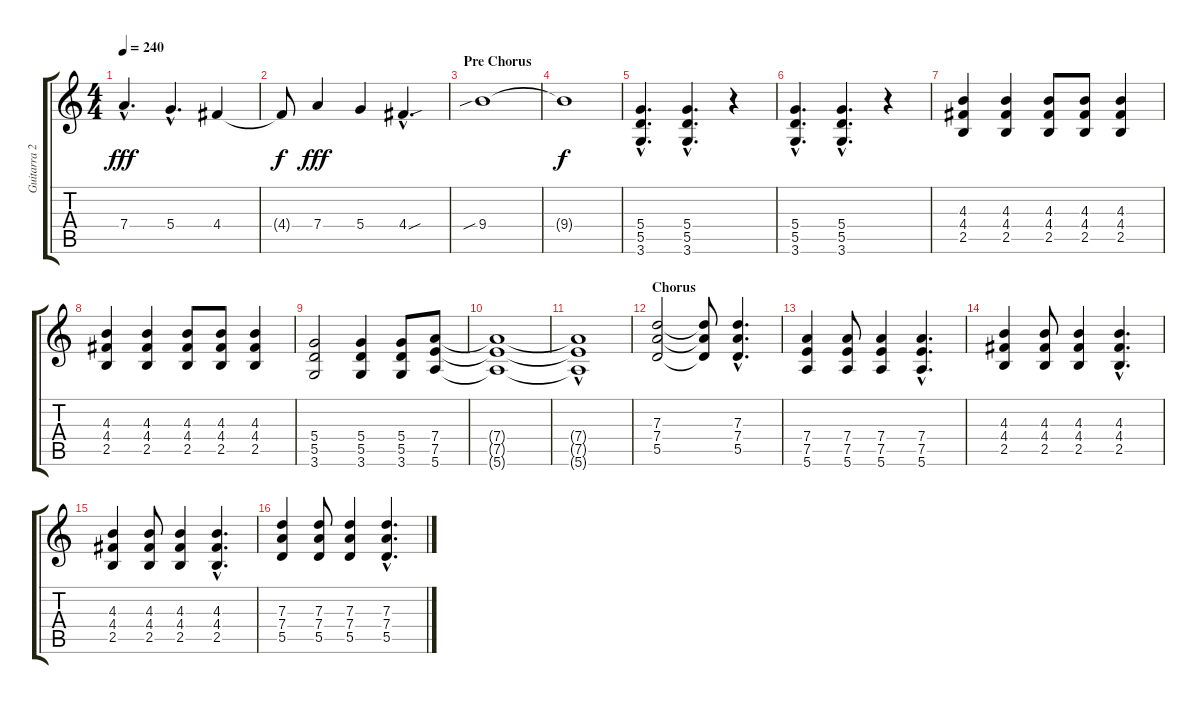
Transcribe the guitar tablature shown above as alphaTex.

\track ("Guitarra 2 - Erik" "Guitarra 2") {instrument distortionguitar}
\staff {score tabs}
\tuning (E4 B3 G3 D3 A2 E2) {hide}
\ts (4 4)
\tempo 240
\clef g2
\ks c
7.4{hac}.4{d dy fff} 5.4{hac}.4{d} 4.4.4 |
4.4{t}.8{dy f} 7.4.4{dy fff} 5.4.4 4.4{sou hac}.4{d} |
\section ("" "Pre Chorus")
9.4{sib}.1 |
9.4{t}.1{dy f} |
(5.4{hac} 5.5{hac} 3.6{hac}).4{d} (5.4{hac} 5.5{hac} 3.6{hac}).4{d} r.4 |
(5.4{hac} 5.5{hac} 3.6{hac}).4{d} (5.4{hac} 5.5{hac} 3.6{hac}).4{d} r.4 |
(4.3 4.4 2.5).4 (4.3 4.4 2.5).4 (4.3 4.4 2.5).8 (4.3 4.4 2.5).8 (4.3 4.4 2.5).4 |
(4.3 4.4 2.5).4 (4.3 4.4 2.5).4 (4.3 4.4 2.5).8 (4.3 4.4 2.5).8 (4.3 4.4 2.5).4 |
(5.4 5.5 3.6).2 (5.4 5.5 3.6).4 (5.4 5.5 3.6).8 (7.4 7.5 5.6).8 |
(7.4{t} 7.5{t} 5.6{t}).1 |
(7.4{t} 7.5{hac t} 5.6{t}).1 |
\section ("" "Chorus")
(7.3 7.4 5.5).2 (7.3{t} 7.4{t} 5.5{t}).8 (7.3{hac} 7.4{hac} 5.5{hac}).4{d} |
(7.4 7.5 5.6).4 (7.4 7.5 5.6).8 (7.4 7.5 5.6).4 (7.4{hac} 7.5{hac} 5.6{hac}).4{d} |
(4.3 4.4 2.5).4 (4.3 4.4 2.5).8 (4.3 4.4 2.5).4 (4.3{hac} 4.4 2.5).4{d} |
(4.3 4.4 2.5).4 (4.3 4.4 2.5).8 (4.3 4.4 2.5).4 (4.3{hac} 4.4{hac} 2.5{hac}).4{d} |
(7.3 7.4 5.5).4 (7.3 7.4 5.5).8 (7.3 7.4 5.5).4 (7.3{hac} 7.4{hac} 5.5{hac}).4{d}
